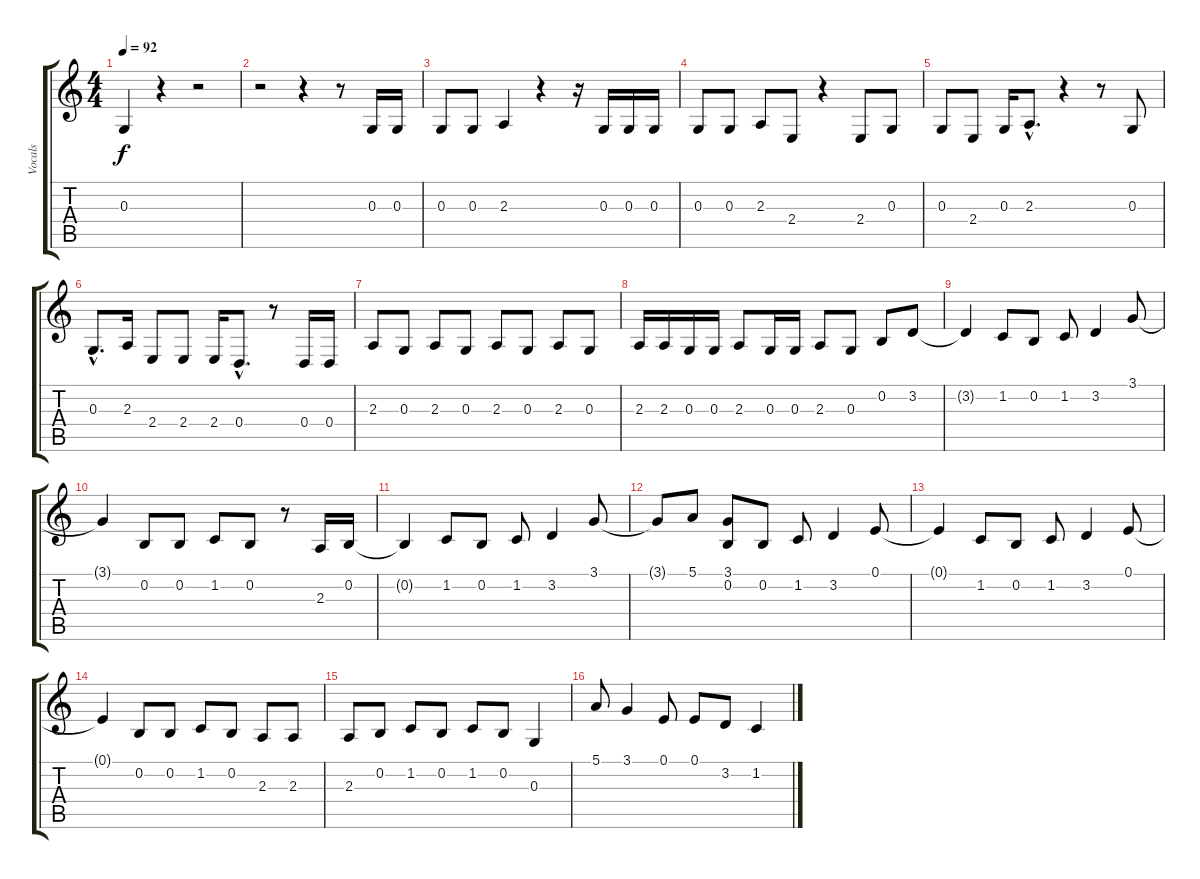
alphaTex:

\track ("Vocals" "Vocals") {instrument violin}
\staff {score tabs}
\tuning (E4 B3 G3 D3 A2 E2) {hide}
\ts (4 4)
\tempo 92
\clef g2
\ks c
0.3{t}.4{dy f} r.4 r.2 |
r.2 r.4 r.8 0.3.16 0.3.16 |
0.3.8 0.3.8 2.3.4 r.4 r.16 0.3.16 0.3.16 0.3.16 |
0.3.8 0.3.8 2.3.8 2.4.8 r.4 2.4.8 0.3.8 |
0.3.8 2.4.8 0.3.16 2.3{hac}.8{d} r.4 r.8 0.3.8 |
0.3{hac}.8{d} 2.3.16 2.4.8 2.4.8 2.4.16 0.4{hac}.8{d} r.8 0.4.16 0.4.16 |
2.3.8 0.3.8 2.3.8 0.3.8 2.3.8 0.3.8 2.3.8 0.3.8 |
2.3.16 2.3.16 0.3.16 0.3.16 2.3.8 0.3.16 0.3.16 2.3.8 0.3.8 0.2.8 3.2.8 |
3.2{t}.4 1.2.8 0.2.8 1.2.8 3.2.4 3.1.8 |
3.1{t}.4 0.2.8 0.2.8 1.2.8 0.2.8 r.8 2.3.16 0.2.16 |
0.2{t}.4 1.2.8 0.2.8 1.2.8 3.2.4 3.1.8 |
3.1{t}.8 5.1.8 (3.1 0.2).8 0.2.8 1.2.8 3.2.4 0.1.8 |
0.1{t}.4 1.2.8 0.2.8 1.2.8 3.2.4 0.1.8 |
0.1{t}.4 0.2.8 0.2.8 1.2.8 0.2.8 2.3.8 2.3.8 |
2.3.8 0.2.8 1.2.8 0.2.8 1.2.8 0.2.8 0.3.4 |
5.1.8 3.1.4 0.1.8 0.1.8 3.2.8 1.2.4
